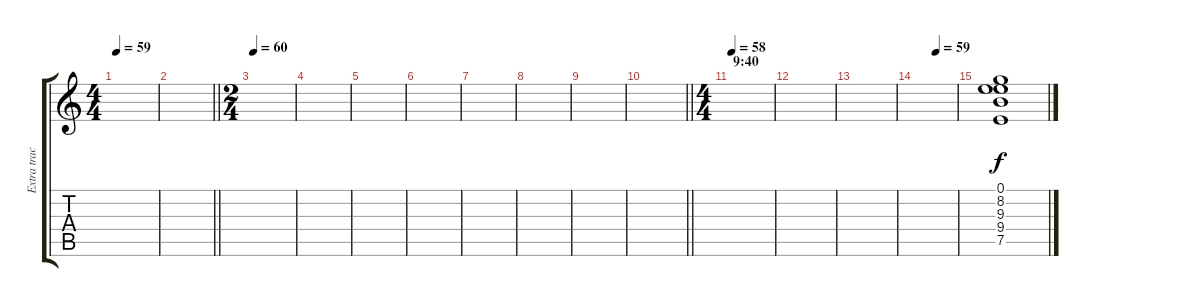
\track ("Extra track" "Extra trac") {instrument acousticguitarsteel}
\staff {score tabs}
\tuning (E4 B3 G3 D3 A2 E2) {hide}
\ts (4 4)
\tempo 59
\clef g2
\ks c
|
\barLineRight lightlight
|
\ts (2 4)
\tempo 60
|
|
|
|
|
|
|
\barLineRight lightlight
|
\ts (4 4)
\section ("" "9:40")
\tempo 58
|
|
|
\tempo (59 0.5)
|
(0.1 8.2 9.3 9.4 7.5).1
